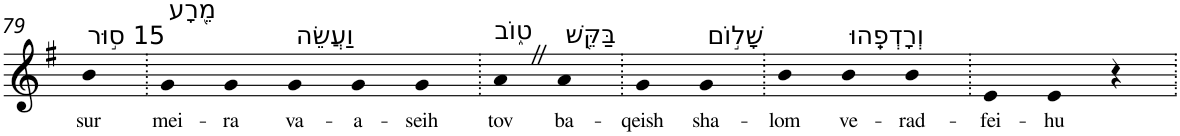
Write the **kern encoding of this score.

**kern	**text
*part1	*part1
*staff1	*staff1
*I"Piano	*
*I'Pno	*
!!LO:PB:g=z
*clefG2	*
*k[f#]	*
*G:	*
=79	=79
!LO:TX:a:t=15 ס֣וּר	!
!	!LO:LY:b
4b	sur
=80.	=80.
!LO:TX:a:t=מֵ֭רָע	!
!	!LO:LY:b
4g	mei-
!	!LO:LY:b
4g	-ra
!LO:TX:a:t=וַעֲשֵׂה	!
!	!LO:LY:b
4g	va-
!	!LO:LY:b
4g	-a-
!	!LO:LY:b
4g	-seih
=81.	=81.
!LO:TX:a:t=ט֑וֹב	!
!	!LO:LY:b
4aZ	tov
!LO:TX:a:t=בַּקֵּ֖שׁ	!
!	!LO:LY:b
4a	ba-
=82.	=82.
!	!LO:LY:b
4g	-qeish
!LO:TX:a:t=שָׁל֣וֹם	!
!	!LO:LY:b
4g	sha-
=83.	=83.
!	!LO:LY:b
4b	-lom
!LO:TX:a:t=וְרָדְפֵֽהוּ	!
!	!LO:LY:b
4b	ve-
!	!LO:LY:b
4b	-rad-
=84.	=84.
!	!LO:LY:b
4e	-fei-
!	!LO:LY:b
4e	-hu
4r	.
=.	=.
*-	*-
